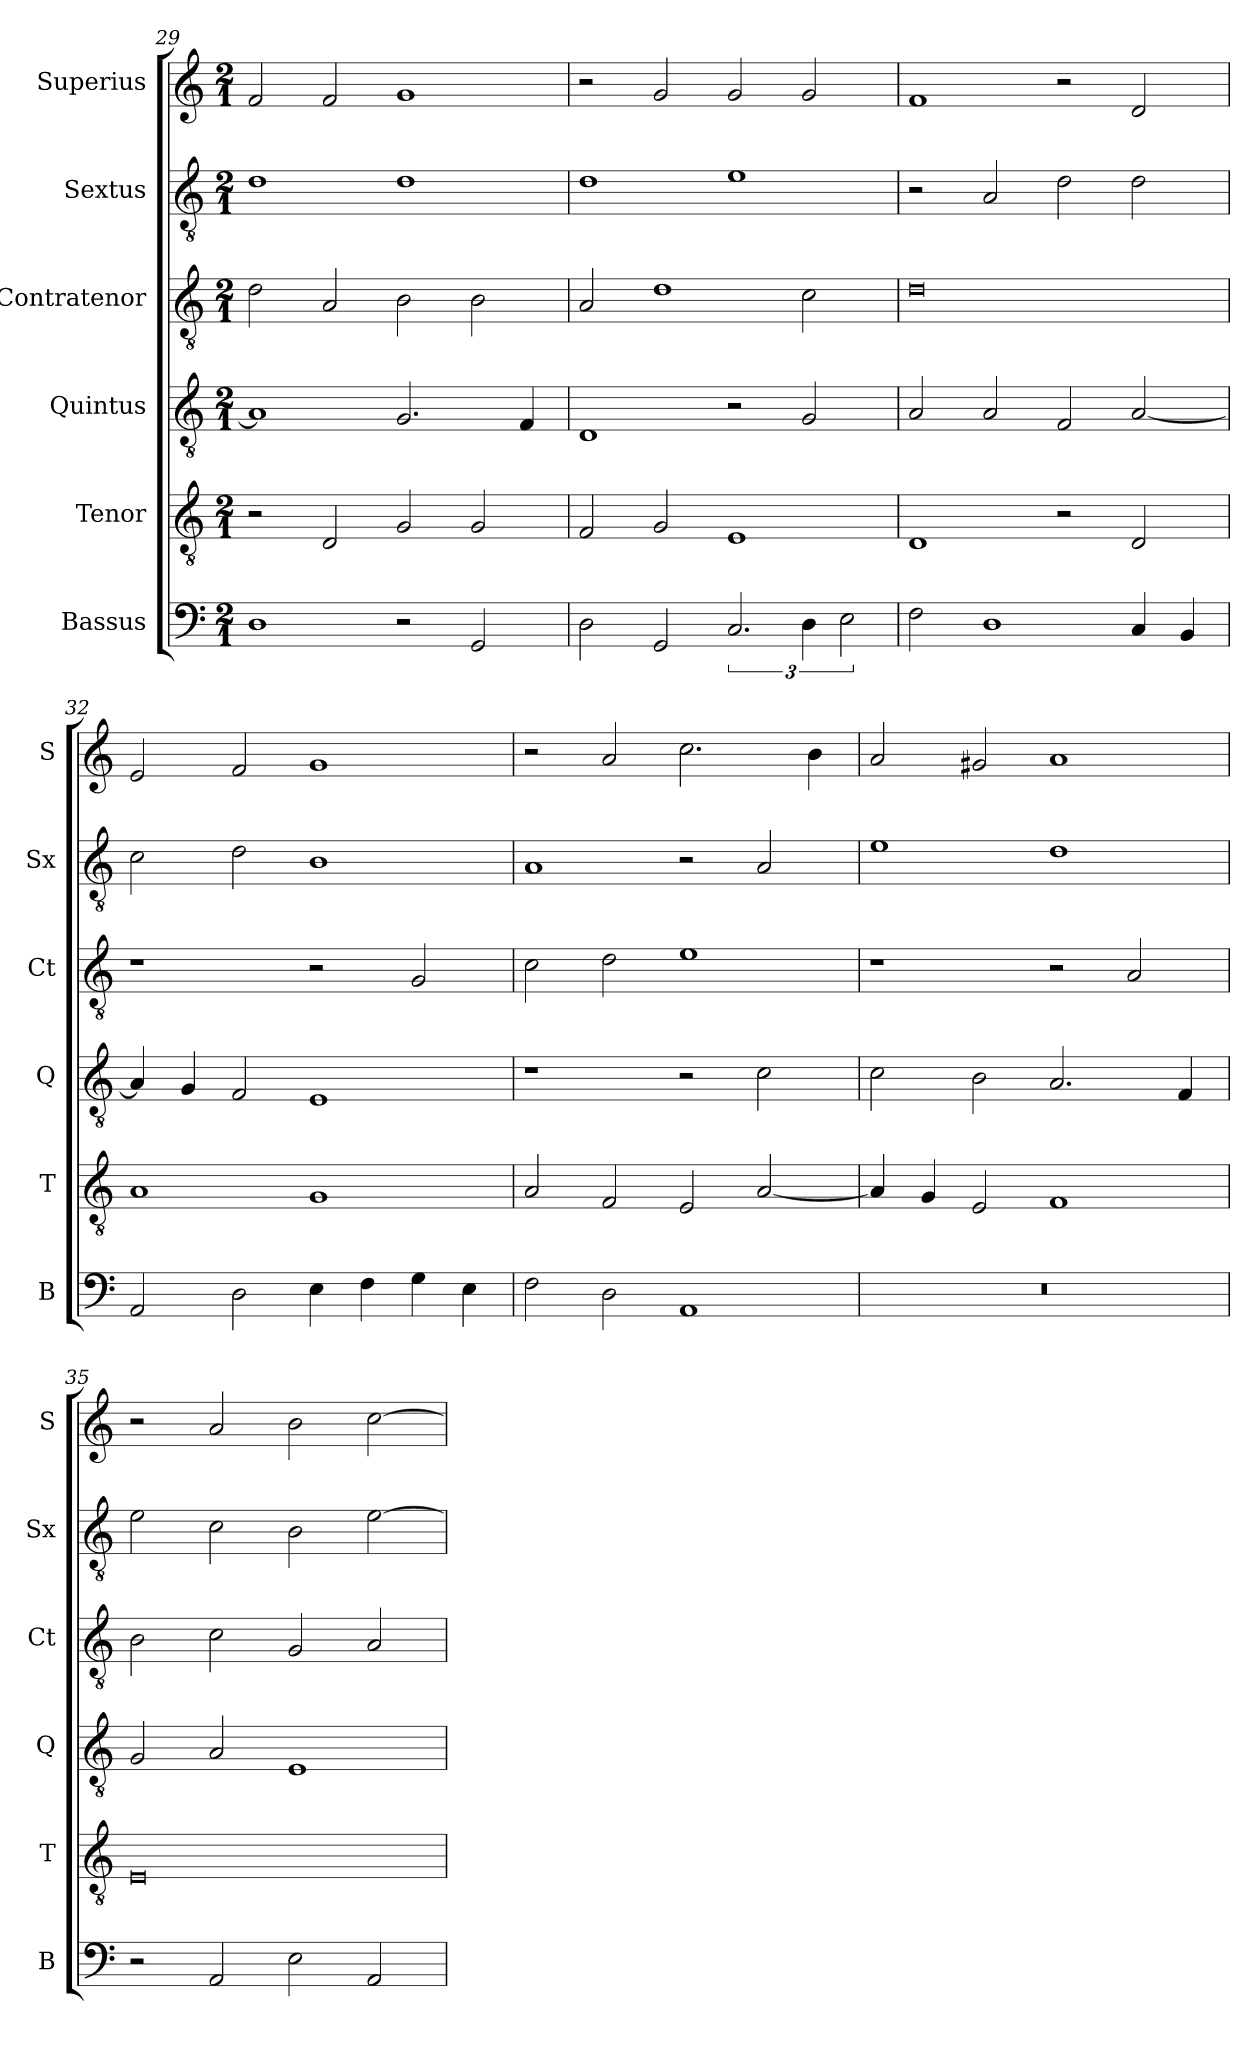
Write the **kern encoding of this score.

**kern	**kern	**kern	**kern	**kern	**kern
*part6	*part5	*part4	*part3	*part2	*part1
*staff6	*staff5	*staff4	*staff3	*staff2	*staff1
*I"Bassus	*I"Tenor	*I"Quintus	*I"Contratenor	*I"Sextus	*I"Superius
*I'B	*I'T	*I'Q	*I'Ct	*I'Sx	*I'S
*clefF4	*clefGv2	*clefGv2	*clefGv2	*clefGv2	*clefG2
*k[]	*k[]	*k[]	*k[]	*k[]	*k[]
*M2/1	*M2/1	*M2/1	*M2/1	*M2/1	*M2/1
=29	=29	=29	=29	=29	=29
1D	2r	1A]	2d\	1d	2f/
.	2D/	.	2A/	.	2f/
2r	2G/	2.G/	2B\	1d	1g
2GG/	2G/	.	2B\	.	.
.	.	4F/	.	.	.
=30	=30	=30	=30	=30	=30
2D\	2F/	1D	2A/	1d	2r
2GG/	2G/	.	1d	.	2g/
3.C/	1E	2r	.	1e	2g/
6D\	.	2G/	2c\	.	2g/
3E\	.	.	.	.	.
=31	=31	=31	=31	=31	=31
2F\	1D	2A/	0d	2r	1f
1D	.	2A/	.	2A/	.
.	2r	2F/	.	2d\	2r
4C/	2D/	[2A/	.	2d\	2d/
4BB/	.	.	.	.	.
=32	=32	=32	=32	=32	=32
2AA/	1A	4A/]	1r	2c\	2e/
.	.	4G/	.	.	.
2D\	.	2F/	.	2d\	2f/
4E\	1G	1E	2r	1B	1g
4F\	.	.	.	.	.
4G\	.	.	2G/	.	.
4E\	.	.	.	.	.
=33	=33	=33	=33	=33	=33
2F\	2A/	1r	2c\	1A	2r
2D\	2F/	.	2d\	.	2a/
1AA	2E/	2r	1e	2r	2.cc\
.	[2A/	2c\	.	2A/	.
.	.	.	.	.	4b\
=34	=34	=34	=34	=34	=34
0r	4A/]	2c\	1r	1e	2a/
.	4G/	.	.	.	.
.	2E/	2B\	.	.	2g#X/
.	1F	2.A/	2r	1d	1a
.	.	.	2A/	.	.
.	.	4F/	.	.	.
=35	=35	=35	=35	=35	=35
2r	0E	2G/	2B\	2e\	2r
2AA/	.	2A/	2c\	2c\	2a/
2E\	.	1E	2G/	2B\	2b\
2AA/	.	.	2A/	[2e\	[2cc\
=	=	=	=	=	=
*-	*-	*-	*-	*-	*-
